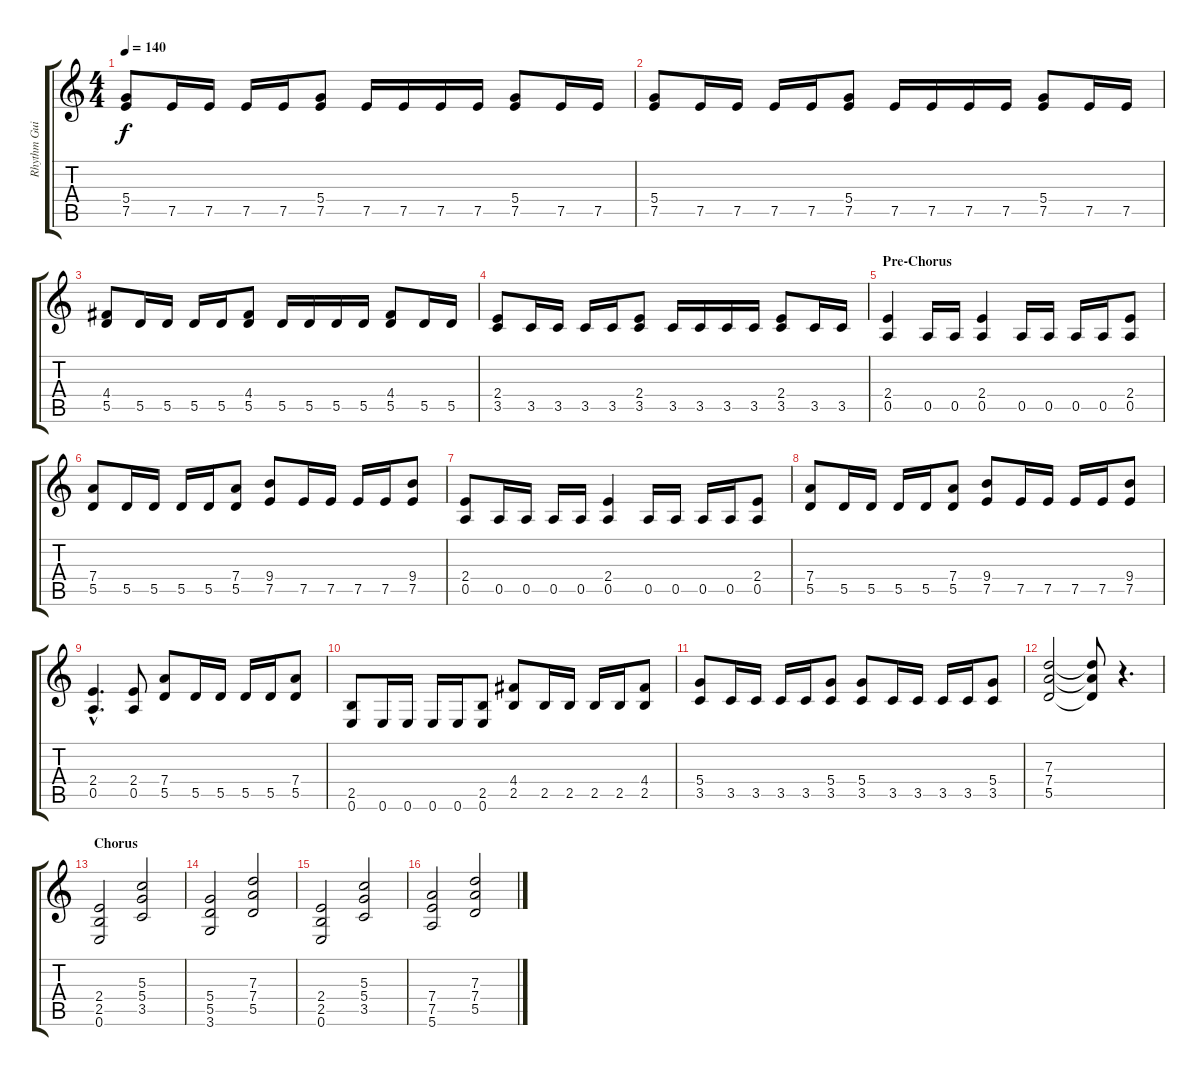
\track ("Rhythm Guitar 2" "Rhythm Gui") {instrument distortionguitar}
\staff {score tabs}
\tuning (E4 B3 G3 D3 A2 E2) {hide}
\ts (4 4)
\tempo 140
\clef g2
\ks c
(5.4 7.5).8{dy f} 7.5.16 7.5.16 7.5.16 7.5.16 (5.4 7.5).8 7.5.16 7.5.16 7.5.16 7.5.16 (5.4 7.5).8 7.5.16 7.5.16 |
(5.4 7.5).8 7.5.16 7.5.16 7.5.16 7.5.16 (5.4 7.5).8 7.5.16 7.5.16 7.5.16 7.5.16 (5.4 7.5).8 7.5.16 7.5.16 |
(4.4 5.5).8 5.5.16 5.5.16 5.5.16 5.5.16 (4.4 5.5).8 5.5.16 5.5.16 5.5.16 5.5.16 (4.4 5.5).8 5.5.16 5.5.16 |
(2.4 3.5).8 3.5.16 3.5.16 3.5.16 3.5.16 (2.4 3.5).8 3.5.16 3.5.16 3.5.16 3.5.16 (2.4 3.5).8 3.5.16 3.5.16 |
\section ("" "Pre-Chorus")
(2.4 0.5).4 0.5.16 0.5.16 (2.4 0.5).4 0.5.16 0.5.16 0.5.16 0.5.16 (2.4 0.5).8 |
(7.4 5.5).8 5.5.16 5.5.16 5.5.16 5.5.16 (7.4 5.5).8 (9.4 7.5).8 7.5.16 7.5.16 7.5.16 7.5.16 (9.4 7.5).8 |
(2.4 0.5).8 0.5.16 0.5.16 0.5.16 0.5.16 (2.4 0.5).4 0.5.16 0.5.16 0.5.16 0.5.16 (2.4 0.5).8 |
(7.4 5.5).8 5.5.16 5.5.16 5.5.16 5.5.16 (7.4 5.5).8 (9.4 7.5).8 7.5.16 7.5.16 7.5.16 7.5.16 (9.4 7.5).8 |
(2.4{hac} 0.5{hac}).4{d} (2.4 0.5).8 (7.4 5.5).8 5.5.16 5.5.16 5.5.16 5.5.16 (7.4 5.5).8 |
(2.5 0.6).8 0.6.16 0.6.16 0.6.16 0.6.16 (2.5 0.6).8 (4.4 2.5).8 2.5.16 2.5.16 2.5.16 2.5.16 (4.4 2.5).8 |
(5.4 3.5).8 3.5.16 3.5.16 3.5.16 3.5.16 (5.4 3.5).8 (5.4 3.5).8 3.5.16 3.5.16 3.5.16 3.5.16 (5.4 3.5).8 |
(7.3 7.4 5.5).2 (7.3{t} 7.4{t} 5.5{t}).8 r.4{d} |
\section ("" "Chorus")
(2.4 2.5 0.6).2 (5.3 5.4 3.5).2 |
(5.4 5.5 3.6).2 (7.3 7.4 5.5).2 |
(2.4 2.5 0.6).2 (5.3 5.4 3.5).2 |
(7.4 7.5 5.6).2 (7.3 7.4 5.5).2
